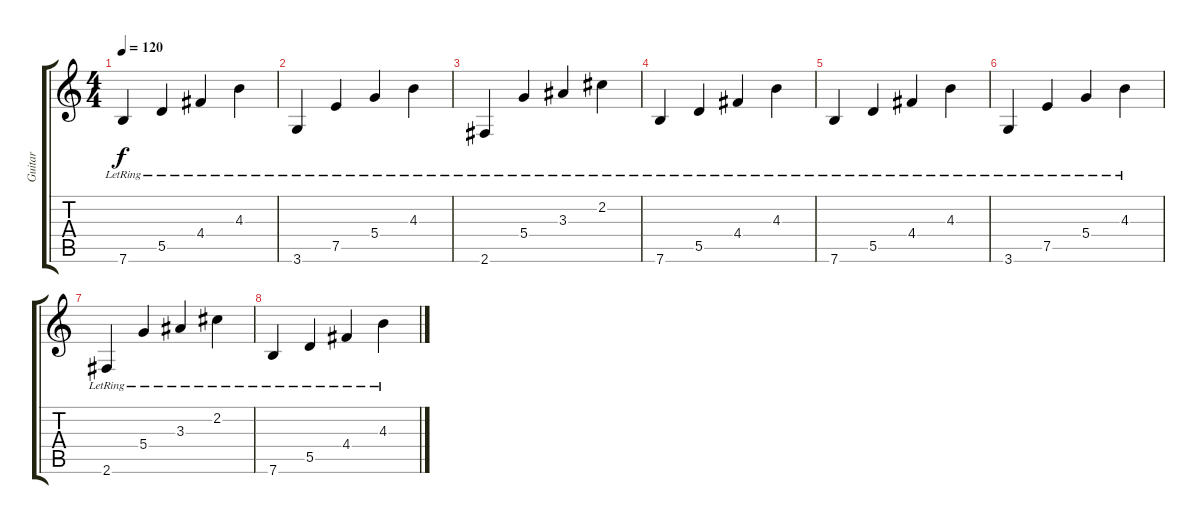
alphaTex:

\track ("Guitar" "Guitar") {instrument acousticguitarnylon}
\staff {score tabs}
\tuning (E4 B3 G3 D3 A2 E2) {hide}
\ts (4 4)
\tempo 120
\clef g2
\ks c
7.6{lr}.4{dy f} 5.5{lr}.4 4.4{lr}.4 4.3{lr}.4 |
3.6{lr}.4 7.5{lr}.4 5.4{lr}.4 4.3{lr}.4 |
2.6{lr}.4 5.4{lr}.4 3.3{lr}.4 2.2{lr}.4 |
7.6{lr}.4 5.5{lr}.4 4.4{lr}.4 4.3{lr}.4 |
7.6{lr}.4 5.5{lr}.4 4.4{lr}.4 4.3{lr}.4 |
3.6{lr}.4 7.5{lr}.4 5.4{lr}.4 4.3{lr}.4 |
2.6{lr}.4 5.4{lr}.4 3.3{lr}.4 2.2{lr}.4 |
7.6{lr}.4 5.5{lr}.4 4.4{lr}.4 4.3{lr}.4
